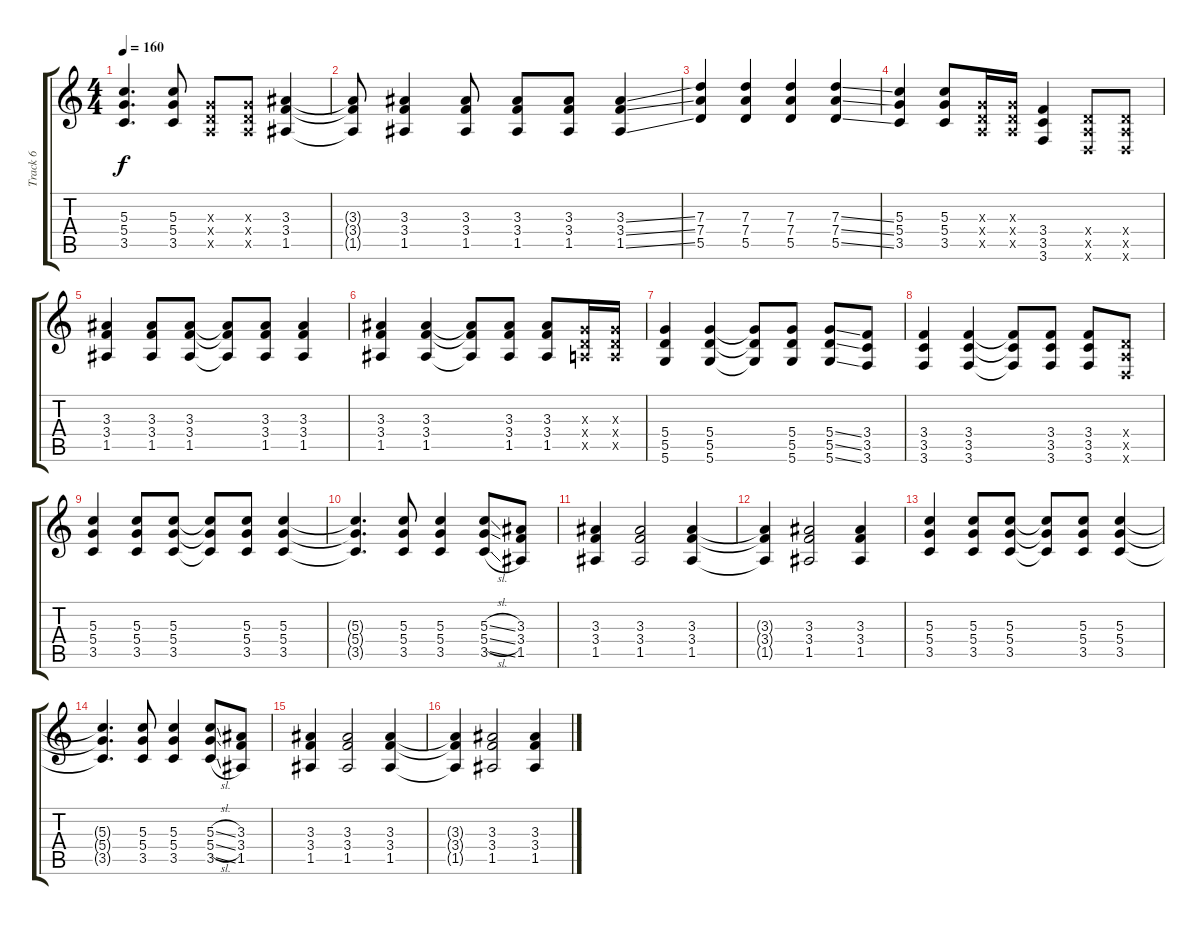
\track ("Track 6" "Track 6") {instrument distortionguitar}
\staff {score tabs}
\tuning (E4 B3 G3 D3 A2 D2) {hide}
\ts (4 4)
\tempo 160
\clef g2
\ks c
(5.3 5.4 3.5).4{d dy f} (5.3 5.4 3.5).8 (0.3{x} 0.4{x} 0.5{x}).8 (0.3{x} 0.4{x} 0.5{x}).8 (3.3 3.4 1.5).4 |
(3.3{t} 3.4{t} 1.5{t}).8 (3.3 3.4 1.5).4 (3.3 3.4 1.5).8 (3.3 3.4 1.5).8 (3.3 3.4 1.5).8 (3.3{ss} 3.4{ss} 1.5{ss}).4 |
(7.3 7.4 5.5).4 (7.3 7.4 5.5).4 (7.3 7.4 5.5).4 (7.3{ss} 7.4{ss} 5.5{ss}).4 |
(5.3 5.4 3.5).4 (5.3 5.4 3.5).8 (0.3{x} 0.4{x} 0.5{x}).16 (0.3{x} 0.4{x} 0.5{x}).16 (3.4 3.5 3.6).4 (0.4{x} 0.5{x} 0.6{x}).8 (0.4{x} 0.5{x} 0.6{x}).8 |
(3.3 3.4 1.5).4 (3.3 3.4 1.5).8 (3.3 3.4 1.5).8 (3.3{t} 3.4{t} 1.5{t}).8 (3.3 3.4 1.5).8 (3.3 3.4 1.5).4 |
(3.3 3.4 1.5).4 (3.3 3.4 1.5).4 (3.3{t} 3.4{t} 1.5{t}).8 (3.3 3.4 1.5).8 (3.3 3.4 1.5).8 (0.3{x} 0.4{x} 0.5{x}).16 (0.3{x} 0.4{x} 0.5{x}).16 |
(5.4 5.5 5.6).4 (5.4 5.5 5.6).4 (5.4{t} 5.5{t} 5.6{t}).8 (5.4 5.5 5.6).8 (5.4{ss} 5.5{ss} 5.6{ss}).8 (3.4 3.5 3.6).8 |
(3.4 3.5 3.6).4 (3.4 3.5 3.6).4 (3.4{t} 3.5{t} 3.6{t}).8 (3.4 3.5 3.6).8 (3.4 3.5 3.6).8 (0.4{x} 0.5{x} 0.6{x}).8 |
(5.3 5.4 3.5).4 (5.3 5.4 3.5).8 (5.3 5.4 3.5).8 (5.3{t} 5.4{t} 3.5{t}).8 (5.3 5.4 3.5).8 (5.3 5.4 3.5).4 |
(5.3{t} 5.4{t} 3.5{t}).4{d} (5.3 5.4 3.5).8 (5.3 5.4 3.5).4 (5.3{sl} 5.4{sl} 3.5{sl}).8 (3.3 3.4 1.5).8 |
(3.3 3.4 1.5).4 (3.3 3.4 1.5).2 (3.3 3.4 1.5).4 |
(3.3{t} 3.4{t} 1.5{t}).4 (3.3 3.4 1.5).2 (3.3 3.4 1.5).4 |
(5.3 5.4 3.5).4 (5.3 5.4 3.5).8 (5.3 5.4 3.5).8 (5.3{t} 5.4{t} 3.5{t}).8 (5.3 5.4 3.5).8 (5.3 5.4 3.5).4 |
(5.3{t} 5.4{t} 3.5{t}).4{d} (5.3 5.4 3.5).8 (5.3 5.4 3.5).4 (5.3{sl} 5.4{sl} 3.5{sl}).8 (3.3 3.4 1.5).8 |
(3.3 3.4 1.5).4 (3.3 3.4 1.5).2 (3.3 3.4 1.5).4 |
(3.3{t} 3.4{t} 1.5{t}).4 (3.3 3.4 1.5).2 (3.3 3.4 1.5).4
